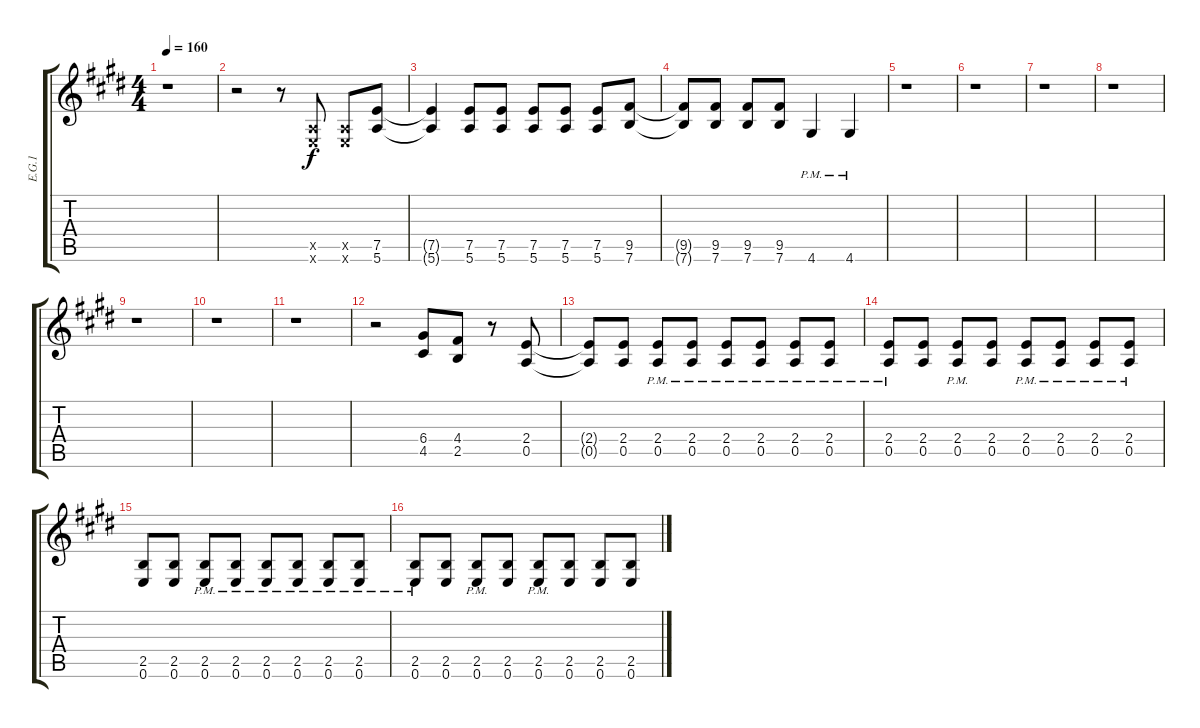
\track ("E.G.1" "E.G.1") {instrument distortionguitar}
\staff {score tabs}
\tuning (E4 B3 G3 D3 A2 E2) {hide}
\ts (4 4)
\tempo 160
\clef g2
\ks e
r.1{dy f} |
r.2 r.8 (0.5{x} 0.6{x}).8 (0.5{x} 0.6{x}).8 (7.5 5.6).8 |
(7.5{t} 5.6{t}).4 (7.5 5.6).8 (7.5 5.6).8 (7.5 5.6).8 (7.5 5.6).8 (7.5 5.6).8 (9.5 7.6).8 |
(9.5{t} 7.6{t}).8 (9.5 7.6).8 (9.5 7.6).8 (9.5 7.6).8 4.6{pm}.4 4.6{pm}.4 |
r.1 |
r.1 |
r.1 |
r.1 |
r.1 |
r.1 |
r.1 |
r.2 (6.4 4.5).8 (4.4 2.5).8 r.8 (2.4 0.5).8 |
(2.4{t} 0.5{t}).8 (2.4 0.5).8 (2.4{pm} 0.5{pm}).8 (2.4{pm} 0.5{pm}).8 (2.4{pm} 0.5{pm}).8 (2.4{pm} 0.5{pm}).8 (2.4{pm} 0.5{pm}).8 (2.4{pm} 0.5{pm}).8 |
(2.4{pm} 0.5{pm}).8 (2.4 0.5).8 (2.4{pm} 0.5{pm}).8 (2.4 0.5).8 (2.4{pm} 0.5{pm}).8 (2.4{pm} 0.5{pm}).8 (2.4{pm} 0.5{pm}).8 (2.4{pm} 0.5{pm}).8 |
(2.5 0.6).8 (2.5 0.6).8 (2.5{pm} 0.6{pm}).8 (2.5{pm} 0.6{pm}).8 (2.5{pm} 0.6{pm}).8 (2.5{pm} 0.6{pm}).8 (2.5{pm} 0.6{pm}).8 (2.5{pm} 0.6{pm}).8 |
(2.5{pm} 0.6{pm}).8 (2.5 0.6).8 (2.5{pm} 0.6{pm}).8 (2.5 0.6).8 (2.5{pm} 0.6{pm}).8 (2.5 0.6).8 (2.5 0.6).8 (2.5 0.6).8
